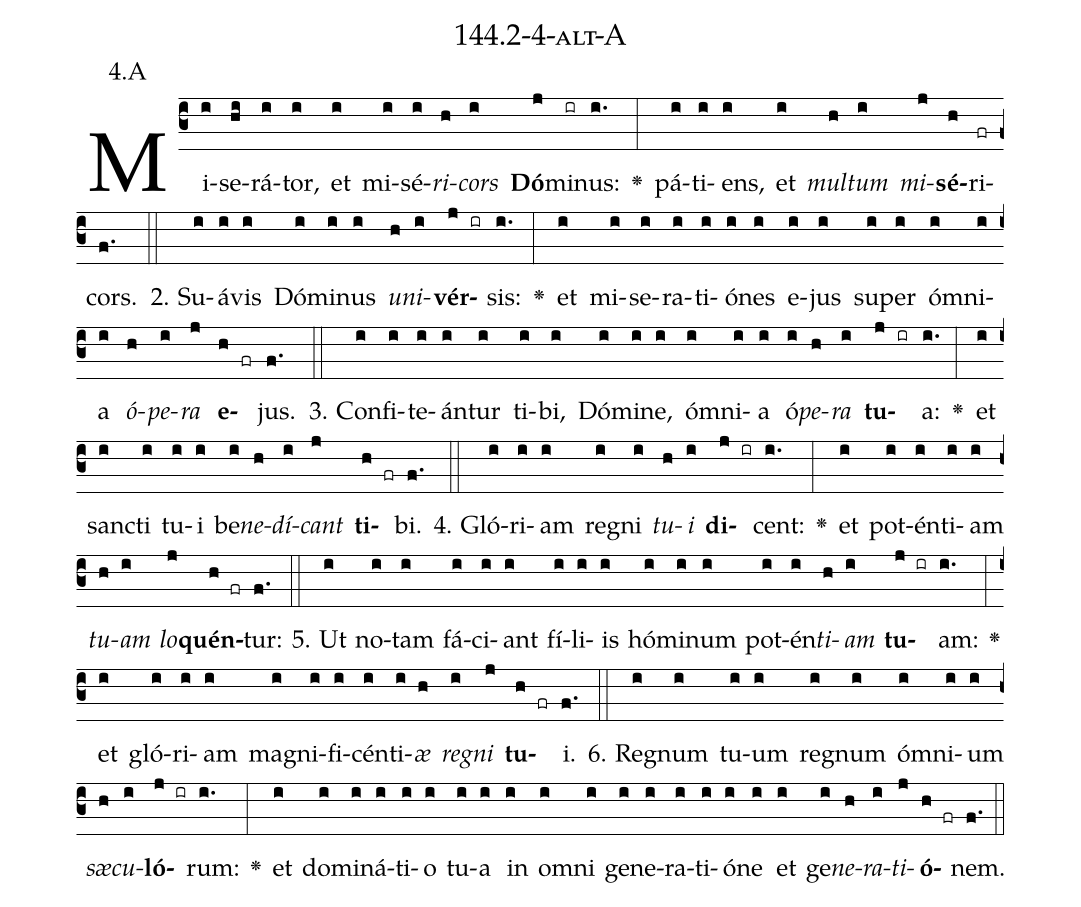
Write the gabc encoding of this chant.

name: 144.2-4-alt-A;
annotation: 4.A;
%%
(c3)Mi(i)se(hi)rá(i)tor,(i) et(i) mi(i)sé(i)<i>ri</i>(h)<i>cors</i>(i) <b>Dó</b>(j)mi(ir)nus:(i.) <v>\greheightstar</v>(:) pá(i)ti(i)ens,(i) et(i) <i>mul</i>(h)<i>tum</i>(i) <i>mi</i>(j)<b>sé</b>(h)ri(fr)cors.(f.) (::)
2. Su(i)á(i)vis(i) Dó(i)mi(i)nus(i) <i>u</i>(h)<i>ni</i>(i)<b>vér</b>(j ir)sis:(i.) <v>\greheightstar</v>(:) et(i) mi(i)se(i)ra(i)ti(i)ó(i)nes(i) e(i)jus(i) su(i)per(i) óm(i)ni(i)a(i) <i>ó</i>(h)<i>pe</i>(i)<i>ra</i>(j) <b>e</b>(h fr)jus.(f.) (::)
3. Con(i)fi(i)te(i)án(i)tur(i) ti(i)bi,(i) Dó(i)mi(i)ne,(i) óm(i)ni(i)a(i) ó(i)<i>pe</i>(h)<i>ra</i>(i) <b>tu</b>(j ir)a:(i.) <v>\greheightstar</v>(:) et(i) sanc(i)ti(i) tu(i)i(i) be(i)<i>ne</i>(h)<i>dí</i>(i)<i>cant</i>(j) <b>ti</b>(h fr)bi.(f.) (::)
4. Gló(i)ri(i)am(i) re(i)gni(i) <i>tu</i>(h)<i>i</i>(i) <b>di</b>(j ir)cent:(i.) <v>\greheightstar</v>(:) et(i) pot(i)én(i)ti(i)am(i) <i>tu</i>(h)<i>am</i>(i) <i>lo</i>(j)<b>quén</b>(h fr)tur:(f.) (::)
5. Ut(i) no(i)tam(i) fá(i)ci(i)ant(i) fí(i)li(i)is(i) hó(i)mi(i)num(i) pot(i)én(i)<i>ti</i>(h)<i>am</i>(i) <b>tu</b>(j ir)am:(i.) <v>\greheightstar</v>(:) et(i) gló(i)ri(i)am(i) ma(i)gni(i)fi(i)cén(i)ti(i)<i>æ</i>(h) <i>re</i>(i)<i>gni</i>(j) <b>tu</b>(h fr)i.(f.) (::)
6. Re(i)gnum(i) tu(i)um(i) re(i)gnum(i) óm(i)ni(i)um(i) <i>sæ</i>(h)<i>cu</i>(i)<b>ló</b>(j ir)rum:(i.) <v>\greheightstar</v>(:) et(i) do(i)mi(i)ná(i)ti(i)o(i) tu(i)a(i) in(i) om(i)ni(i) ge(i)ne(i)ra(i)ti(i)ó(i)ne(i) et(i) ge(i)<i>ne</i>(h)<i>ra</i>(i)<i>ti</i>(j)<b>ó</b>(h fr)nem.(f.) (::)
